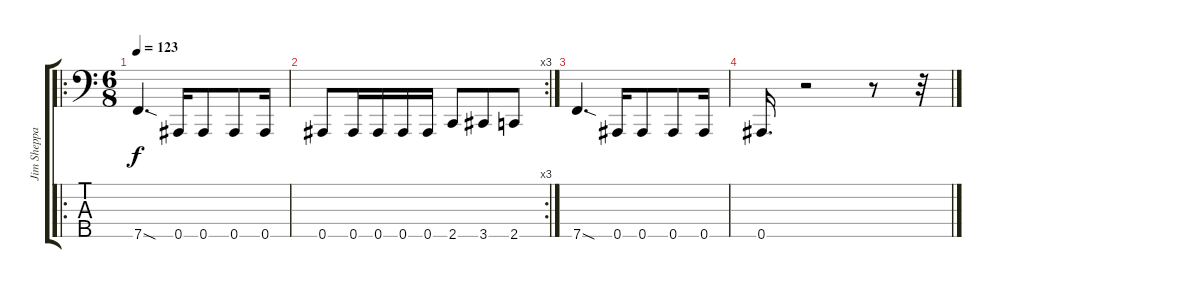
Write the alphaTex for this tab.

\track ("Jim Sheppard" "Jim Sheppa") {instrument electricbasspick}
\staff {score tabs}
\tuning (Gb2 Db2 Ab1 Eb1 Bb0) {hide}
\ro
\ts (6 8)
\tempo 123
\clef f4
\ks c
7.5{sod}.4{d dy f} 0.5.16 0.5.8 0.5.8 0.5.16 |
\rc 3
0.5.8 0.5.16 0.5.16 0.5.16 0.5.16 2.5.8 3.5.8 2.5.8 |
7.5{sod}.4{d} 0.5.16 0.5.8 0.5.8 0.5.16 |
0.5.16{d} r.2 r.8 r.32
